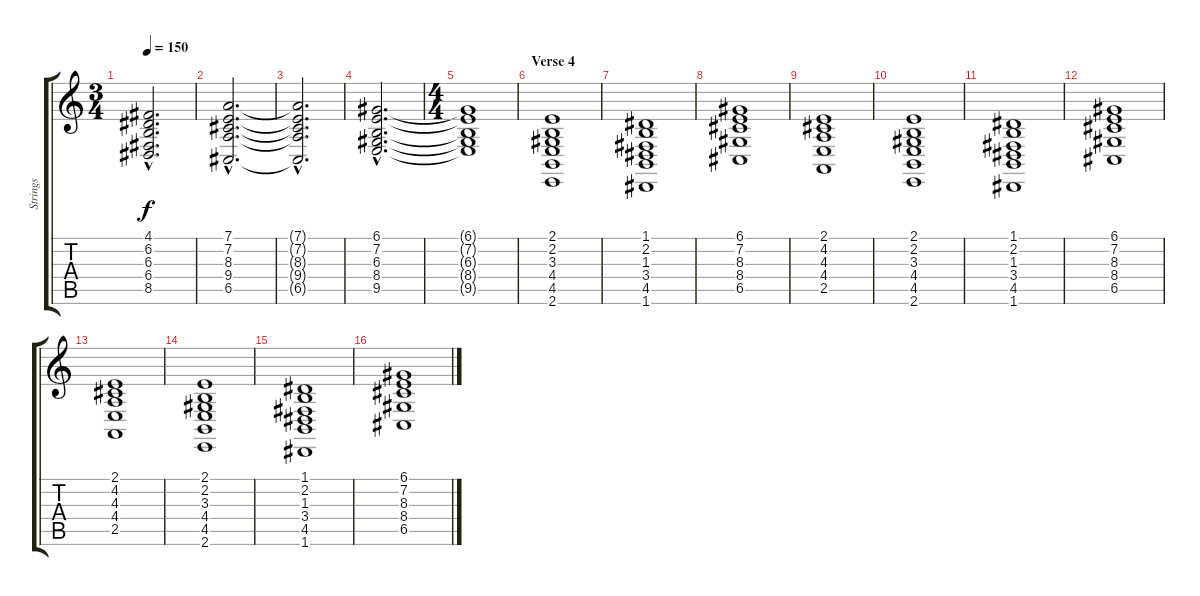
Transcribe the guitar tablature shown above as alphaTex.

\track ("Strings" "Strings") {instrument synthstrings1}
\staff {score tabs}
\tuning (D4 A3 F3 C3 G2 D2) {hide}
\ts (3 4)
\tempo 150
\clef g2
\ks c
(4.1{hac t} 6.2{hac t} 6.3{hac t} 6.4{hac t} 8.5{hac t}).2{d dy f} |
(7.1{hac} 7.2{hac} 8.3{hac} 9.4{hac} 6.5{hac}).2{d} |
(7.1{hac t} 7.2{hac t} 8.3{hac t} 9.4{hac t} 6.5{hac t}).2{d} |
(6.1{hac} 7.2{hac} 6.3{hac} 8.4{hac} 9.5{hac}).2{d} |
\ts (4 4)
(6.1{t} 7.2{t} 6.3{t} 8.4{t} 9.5{t}).1 |
\section ("" "Verse 4")
(2.1 2.2 3.3 4.4 4.5 2.6).1 |
(1.1 2.2 1.3 3.4 4.5 1.6).1 |
(6.1 7.2 8.3 8.4 6.5).1 |
(2.1 4.2 4.3 4.4 2.5).1 |
(2.1 2.2 3.3 4.4 4.5 2.6).1 |
(1.1 2.2 1.3 3.4 4.5 1.6).1 |
(6.1 7.2 8.3 8.4 6.5).1 |
(2.1 4.2 4.3 4.4 2.5).1 |
(2.1 2.2 3.3 4.4 4.5 2.6).1 |
(1.1 2.2 1.3 3.4 4.5 1.6).1 |
(6.1 7.2 8.3 8.4 6.5).1
